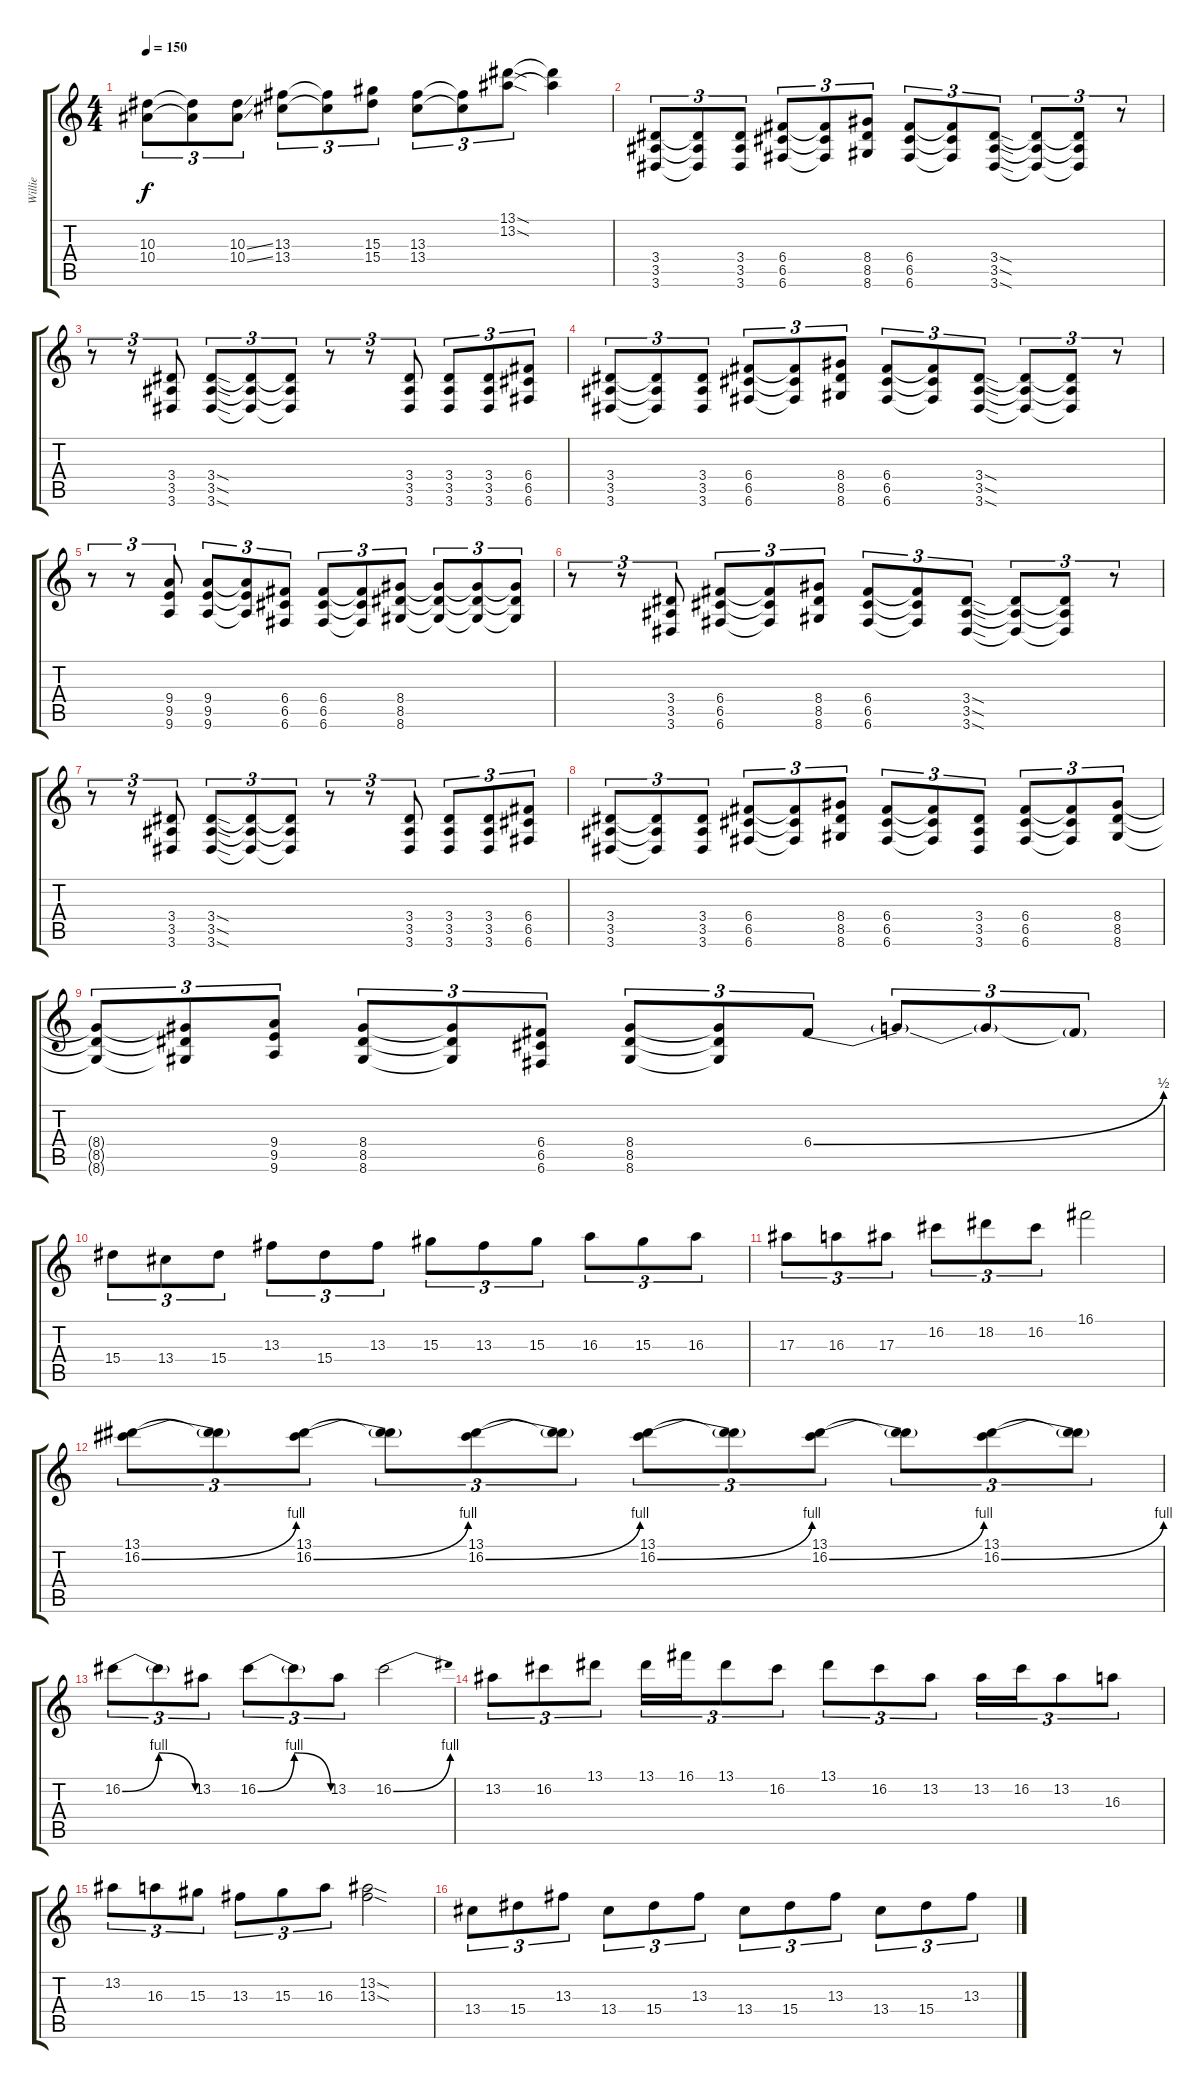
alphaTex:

\track ("Willie" "Willie") {instrument distortionguitar}
\staff {score tabs}
\tuning (D4 A3 F3 C3 G2 C2) {hide}
\ts (4 4)
\tempo 150
\clef g2
\ks c
(10.3{t} 10.4{t}).8{tu (3 2) dy f} (10.3{t} 10.4{t}).8{tu (3 2)} (10.3{ss} 10.4{ss}).8{tu (3 2)} (13.3 13.4).8{tu (3 2)} (13.3{t} 13.4{t}).8{tu (3 2)} (15.3 15.4).8{tu (3 2)} (13.3 13.4).8{tu (3 2)} (13.3{t} 13.4{t}).8{tu (3 2)} (13.1{sod} 13.2{sod}).8{tu (3 2)} (13.1{t} 13.2{t}).4 |
(3.4 3.5 3.6).8{tu (3 2)} (3.4{t} 3.5{t} 3.6{t}).8{tu (3 2)} (3.4 3.5 3.6).8{tu (3 2)} (6.4 6.5 6.6).8{tu (3 2)} (6.4{t} 6.5{t} 6.6{t}).8{tu (3 2)} (8.4 8.5 8.6).8{tu (3 2)} (6.4 6.5 6.6).8{tu (3 2)} (6.4{t} 6.5{t} 6.6{t}).8{tu (3 2)} (3.4{sod} 3.5{sod} 3.6{sod}).8{tu (3 2)} (3.4{t} 3.5{t} 3.6{t}).8{tu (3 2)} (3.4{t} 3.5{t} 3.6{t}).8{tu (3 2)} r.8{tu (3 2)} |
r.8{tu (3 2)} r.8{tu (3 2)} (3.4 3.5 3.6).8{tu (3 2)} (3.4{sod} 3.5{sod} 3.6{sod}).8{tu (3 2)} (3.4{t} 3.5{t} 3.6{t}).8{tu (3 2)} (3.4{t} 3.5{t} 3.6{t}).8{tu (3 2)} r.8{tu (3 2)} r.8{tu (3 2)} (3.4 3.5 3.6).8{tu (3 2)} (3.4 3.5 3.6).8{tu (3 2)} (3.4 3.5 3.6).8{tu (3 2)} (6.4 6.5 6.6).8{tu (3 2)} |
(3.4 3.5 3.6).8{tu (3 2)} (3.4{t} 3.5{t} 3.6{t}).8{tu (3 2)} (3.4 3.5 3.6).8{tu (3 2)} (6.4 6.5 6.6).8{tu (3 2)} (6.4{t} 6.5{t} 6.6{t}).8{tu (3 2)} (8.4 8.5 8.6).8{tu (3 2)} (6.4 6.5 6.6).8{tu (3 2)} (6.4{t} 6.5{t} 6.6{t}).8{tu (3 2)} (3.4{sod} 3.5{sod} 3.6{sod}).8{tu (3 2)} (3.4{t} 3.5{t} 3.6{t}).8{tu (3 2)} (3.4{t} 3.5{t} 3.6{t}).8{tu (3 2)} r.8{tu (3 2)} |
r.8{tu (3 2)} r.8{tu (3 2)} (9.4 9.5 9.6).8{tu (3 2)} (9.4 9.5 9.6).8{tu (3 2)} (9.4{t} 9.5{t} 9.6{t}).8{tu (3 2)} (6.4 6.5 6.6).8{tu (3 2)} (6.4 6.5 6.6).8{tu (3 2)} (6.4{t} 6.5{t} 6.6{t}).8{tu (3 2)} (8.4 8.5 8.6).8{tu (3 2)} (8.4{t} 8.5{t} 8.6{t}).8{tu (3 2)} (8.4{t} 8.5{t} 8.6{t}).8{tu (3 2)} (8.4{t} 8.5{t} 8.6{t}).8{tu (3 2)} |
r.8{tu (3 2)} r.8{tu (3 2)} (3.4 3.5 3.6).8{tu (3 2)} (6.4 6.5 6.6).8{tu (3 2)} (6.4{t} 6.5{t} 6.6{t}).8{tu (3 2)} (8.4 8.5 8.6).8{tu (3 2)} (6.4 6.5 6.6).8{tu (3 2)} (6.4{t} 6.5{t} 6.6{t}).8{tu (3 2)} (3.4{sod} 3.5{sod} 3.6{sod}).8{tu (3 2)} (3.4{t} 3.5{t} 3.6{t}).8{tu (3 2)} (3.4{t} 3.5{t} 3.6{t}).8{tu (3 2)} r.8{tu (3 2)} |
r.8{tu (3 2)} r.8{tu (3 2)} (3.4 3.5 3.6).8{tu (3 2)} (3.4{sod} 3.5{sod} 3.6{sod}).8{tu (3 2)} (3.4{t} 3.5{t} 3.6{t}).8{tu (3 2)} (3.4{t} 3.5{t} 3.6{t}).8{tu (3 2)} r.8{tu (3 2)} r.8{tu (3 2)} (3.4 3.5 3.6).8{tu (3 2)} (3.4 3.5 3.6).8{tu (3 2)} (3.4 3.5 3.6).8{tu (3 2)} (6.4 6.5 6.6).8{tu (3 2)} |
(3.4 3.5 3.6).8{tu (3 2)} (3.4{t} 3.5{t} 3.6{t}).8{tu (3 2)} (3.4 3.5 3.6).8{tu (3 2)} (6.4 6.5 6.6).8{tu (3 2)} (6.4{t} 6.5{t} 6.6{t}).8{tu (3 2)} (8.4 8.5 8.6).8{tu (3 2)} (6.4 6.5 6.6).8{tu (3 2)} (6.4{t} 6.5{t} 6.6{t}).8{tu (3 2)} (3.4 3.5 3.6).8{tu (3 2)} (6.4 6.5 6.6).8{tu (3 2)} (6.4{t} 6.5{t} 6.6{t}).8{tu (3 2)} (8.4 8.5 8.6).8{tu (3 2)} |
(8.4{t} 8.5{t} 8.6{t}).8{tu (3 2)} (8.4{t} 8.5{t} 8.6{t}).8{tu (3 2)} (9.4 9.5 9.6).8{tu (3 2)} (8.4 8.5 8.6).8{tu (3 2)} (8.4{t} 8.5{t} 8.6{t}).8{tu (3 2)} (6.4 6.5 6.6).8{tu (3 2)} (8.4 8.5 8.6).8{tu (3 2)} (8.4{t} 8.5{t} 8.6{t}).8{tu (3 2)} 6.4{be (bend 0 0 60 2)}.8{tu (3 2)} 6.4{t}.8{tu (3 2)} 6.4{t}.8{tu (3 2)} 6.4{t}.8{tu (3 2)} |
15.4.8{tu (3 2)} 13.4.8{tu (3 2)} 15.4.8{tu (3 2)} 13.3.8{tu (3 2)} 15.4.8{tu (3 2)} 13.3.8{tu (3 2)} 15.3.8{tu (3 2)} 13.3.8{tu (3 2)} 15.3.8{tu (3 2)} 16.3.8{tu (3 2)} 15.3.8{tu (3 2)} 16.3.8{tu (3 2)} |
17.3.8{tu (3 2)} 16.3.8{tu (3 2)} 17.3.8{tu (3 2)} 16.2.8{tu (3 2)} 18.2.8{tu (3 2)} 16.2.8{tu (3 2)} 16.1.2 |
(13.1 16.2{be (bend 0 0 60 4)}).8{tu (3 2)} (13.1{t} 16.2{t}).8{tu (3 2)} (13.1 16.2{be (bend 0 0 60 4)}).8{tu (3 2)} (13.1{t} 16.2{t}).8{tu (3 2)} (13.1 16.2{be (bend 0 0 60 4)}).8{tu (3 2)} (13.1{t} 16.2{t}).8{tu (3 2)} (13.1 16.2{be (bend 0 0 60 4)}).8{tu (3 2)} (13.1{t} 16.2{t}).8{tu (3 2)} (13.1 16.2{be (bend 0 0 60 4)}).8{tu (3 2)} (13.1{t} 16.2{t}).8{tu (3 2)} (13.1 16.2{be (bend 0 0 60 4)}).8{tu (3 2)} (13.1{t} 16.2{t}).8{tu (3 2)} |
16.2{be (bendrelease 0 0 30 4 30 4 60 0)}.8{tu (3 2)} 16.2{t}.8{tu (3 2)} 13.2.8{tu (3 2)} 16.2{be (bendrelease 0 0 30 4 30 4 60 0)}.8{tu (3 2)} 16.2{t}.8{tu (3 2)} 13.2.8{tu (3 2)} 16.2{be (bend 0 0 60 4)}.2 |
13.2.8{tu (3 2)} 16.2.8{tu (3 2)} 13.1.8{tu (3 2)} 13.1.16{tu (3 2)} 16.1.16{tu (3 2)} 13.1.8{tu (3 2)} 16.2.8{tu (3 2)} 13.1.8{tu (3 2)} 16.2.8{tu (3 2)} 13.2.8{tu (3 2)} 13.2.16{tu (3 2)} 16.2.16{tu (3 2)} 13.2.8{tu (3 2)} 16.3.8{tu (3 2)} |
13.2.8{tu (3 2)} 16.3.8{tu (3 2)} 15.3.8{tu (3 2)} 13.3.8{tu (3 2)} 15.3.8{tu (3 2)} 16.3.8{tu (3 2)} (13.2{sod} 13.3{sod}).2 |
13.4.8{tu (3 2)} 15.4.8{tu (3 2)} 13.3.8{tu (3 2)} 13.4.8{tu (3 2)} 15.4.8{tu (3 2)} 13.3.8{tu (3 2)} 13.4.8{tu (3 2)} 15.4.8{tu (3 2)} 13.3.8{tu (3 2)} 13.4.8{tu (3 2)} 15.4.8{tu (3 2)} 13.3.8{tu (3 2)}
